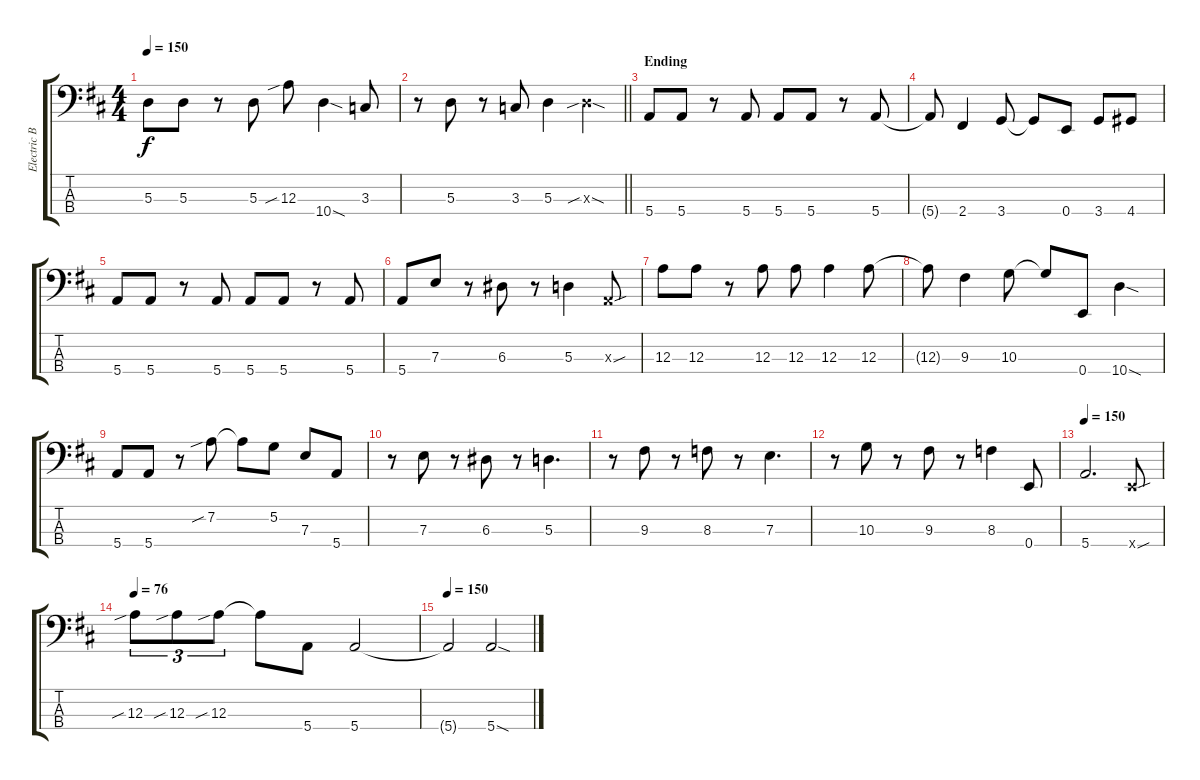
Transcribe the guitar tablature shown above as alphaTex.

\track ("Electric Bass" "Electric B") {instrument electricbassfinger}
\staff {score tabs}
\tuning (G2 D2 A1 E1) {hide}
\ts (4 4)
\tempo 150
\clef f4
\ks d
5.3.8{dy f} 5.3.8 r.8 5.3.8 12.3{sib}.8 10.4{sod}.4 3.3.8 |
\barLineRight lightlight
r.8 5.3.8 r.8 3.3.8 5.3.4 5.3{sib sod x}.4 |
\section ("" "Ending")
5.4.8 5.4.8 r.8 5.4.8 5.4.8 5.4.8 r.8 5.4.8 |
5.4{t}.8 2.4.4 3.4.8 3.4{t}.8 0.4.8 3.4.8 4.4.8 |
5.4.8 5.4.8 r.8 5.4.8 5.4.8 5.4.8 r.8 5.4.8 |
5.4.8 7.3.8 r.8 6.3.8 r.8 5.3.4 0.3{sou x}.8 |
12.3.8 12.3.8 r.8 12.3.8 12.3.8 12.3.4 12.3.8 |
12.3{t}.8 9.3.4 10.3.8 10.3{t}.8 0.4.8 10.4{sod}.4 |
5.4.8 5.4.8 r.8 7.2{sib}.8 7.2{t}.8 5.2.8 7.3.8 5.4.8 |
r.8 7.3.8 r.8 6.3.8 r.8 5.3.4{d} |
r.8 9.3.8 r.8 8.3.8 r.8 7.3.4{d} |
r.8 10.3.8 r.8 9.3.8 r.8 8.3.4 0.4.8 |
\tempo 150
5.4.2{d} 0.4{sou x}.8 |
\tempo 76
12.3{sib}.8{tu (3 2)} 12.3{sib}.8{tu (3 2)} 12.3{sib}.8{tu (3 2)} 12.3{t}.8 5.4.8 5.4.2 |
\tempo 150
5.4{t}.2 5.4{sod}.2
